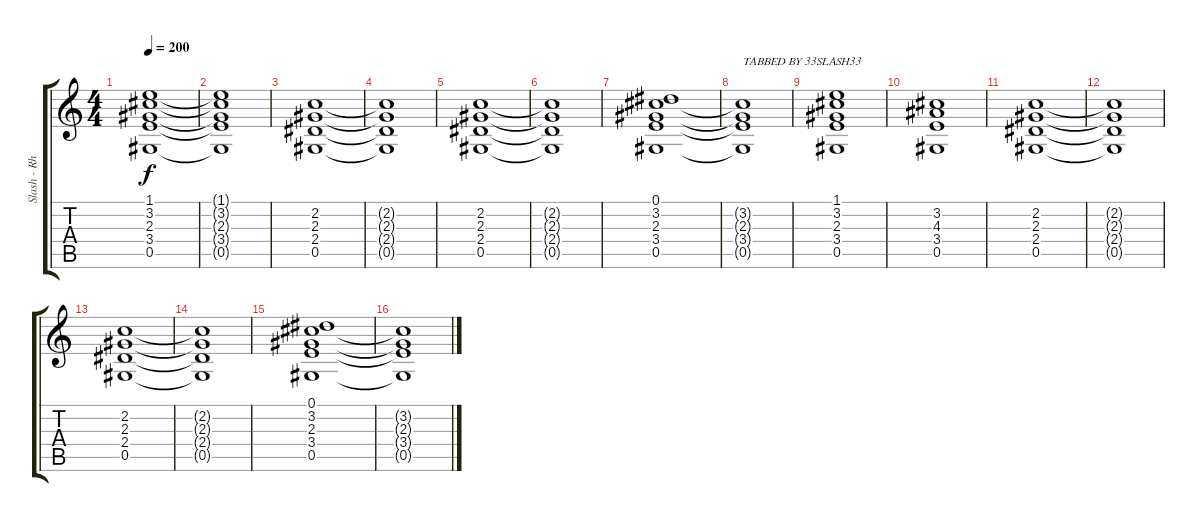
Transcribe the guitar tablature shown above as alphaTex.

\track ("Slash - Rhythm Guitar" "Slash - Rh") {instrument distortionguitar}
\staff {score tabs}
\tuning (Eb4 Bb3 Gb3 Db3 Ab2 Eb2) {hide}
\ts (4 4)
\tempo 200
\clef g2
\ks c
(1.1 3.2 2.3 3.4 0.5).1{dy f} |
(1.1{t} 3.2{t} 2.3{t} 3.4{t} 0.5{t}).1 |
(2.2 2.3 2.4 0.5).1 |
(2.2{t} 2.3{t} 2.4{t} 0.5{t}).1 |
(2.2 2.3 2.4 0.5).1 |
(2.2{t} 2.3{t} 2.4{t} 0.5{t}).1 |
(0.1 3.2 2.3 3.4 0.5).1 |
(3.2{t} 2.3{t} 3.4{t} 0.5{t}).1{txt "TABBED BY 33SLASH33"} |
(1.1 3.2 2.3 3.4 0.5).1 |
(3.2 4.3 3.4 0.5).1 |
(2.2 2.3 2.4 0.5).1 |
(2.2{t} 2.3{t} 2.4{t} 0.5{t}).1 |
(2.2 2.3 2.4 0.5).1 |
(2.2{t} 2.3{t} 2.4{t} 0.5{t}).1 |
(0.1 3.2 2.3 3.4 0.5).1 |
(3.2{t} 2.3{t} 3.4{t} 0.5{t}).1
